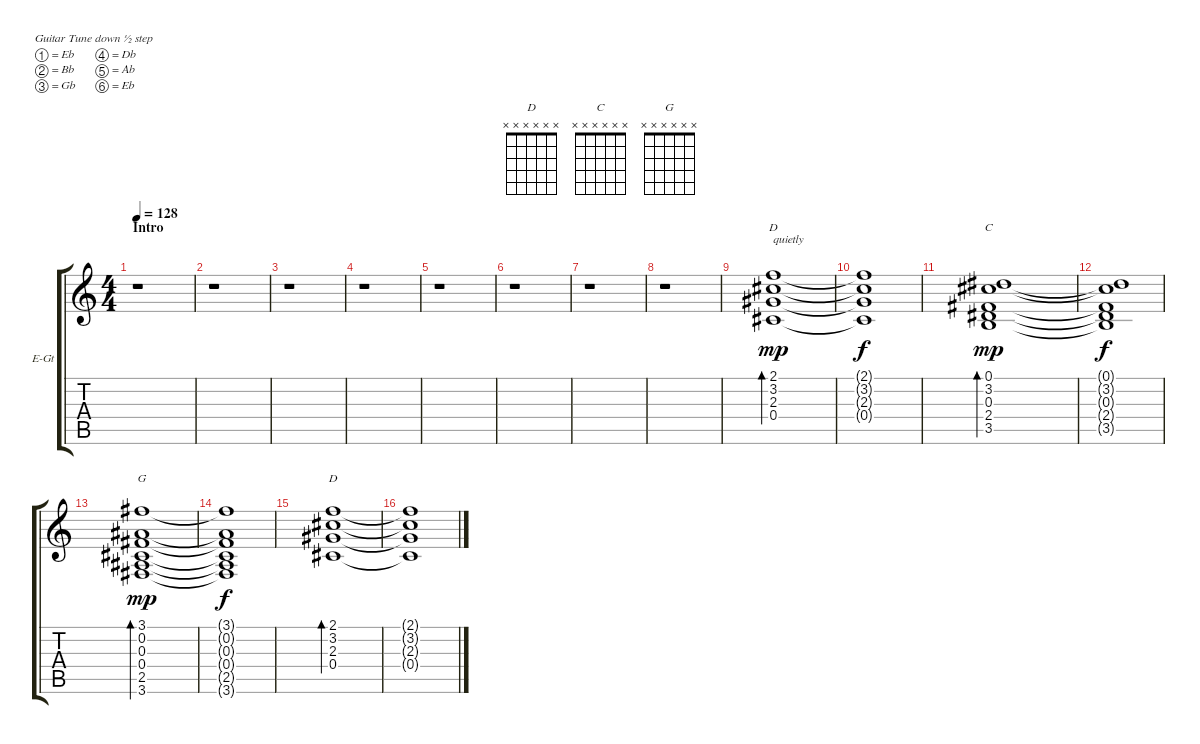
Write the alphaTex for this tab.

\bracketExtendMode groupsimilarinstruments
\firstSystemTrackNameOrientation horizontal
\otherSystemsTrackNameOrientation horizontal
\track ("Guitar 3 (Slash)" "E-Gt") {instrument electricguitarjazz}
\staff {score tabs}
\tuning (Eb4 Bb3 Gb3 Db3 Ab2 Eb2)
\chord ("D" x x x x x x)
\chord ("C" x x x x x x)
\chord ("G" x x x x x x)
\ts (4 4)
\section ("" "Intro")
\tempo 128
\clef g2
\ks c
r.1{dy mp instrument electricguitarjazz} |
r.1 |
r.1 |
r.1 |
r.1 |
r.1 |
r.1 |
r.1 |
(2.1 3.2 2.3 0.4).1{bd 120 ch "D" txt "quietly"} |
(2.1{t} 3.2{t} 2.3{t} 0.4{t}).1{dy f} |
(0.1 3.2 0.3 2.4 3.5).1{bd 120 ch "C" dy mp} |
(0.1{t} 3.2{t} 0.3{t} 2.4{t} 3.5{t}).1{dy f} |
(3.1 0.2 0.3 0.4 2.5 3.6).1{bd 120 ch "G" dy mp} |
(3.1{t} 0.2{t} 0.3{t} 0.4{t} 2.5{t} 3.6{t}).1{dy f} |
(2.1 3.2 2.3 0.4).1{bd 120 ch "D"} |
(2.1{t} 3.2{t} 2.3{t} 0.4{t}).1
